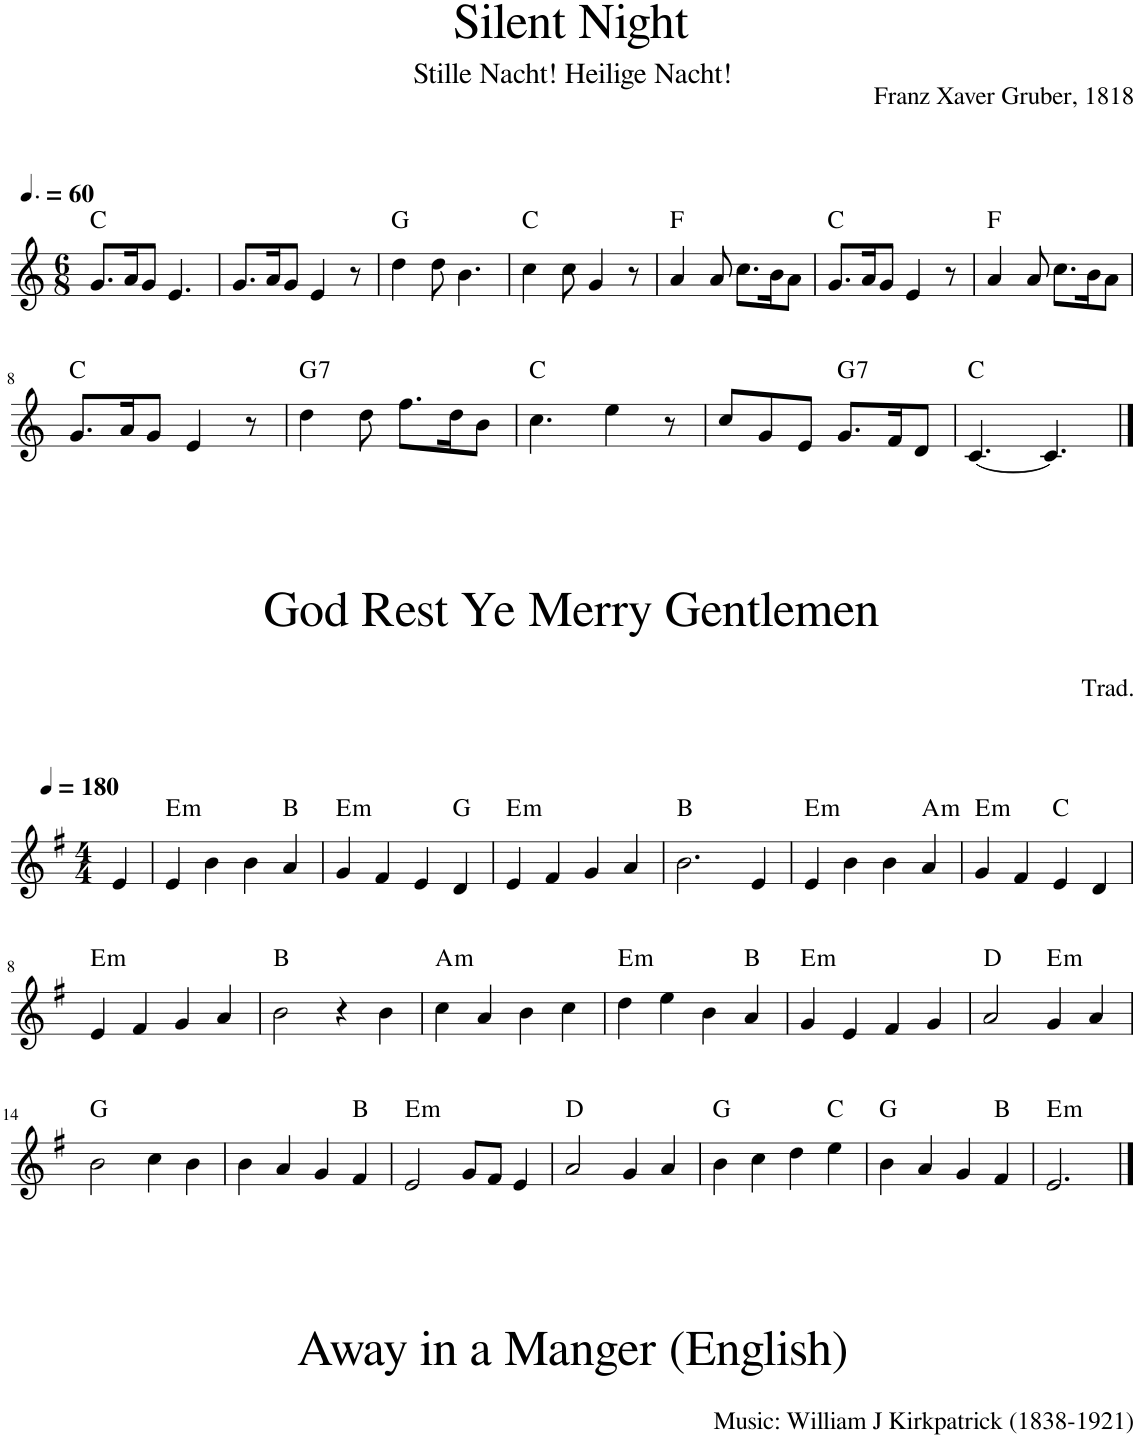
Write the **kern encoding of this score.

**kern	**harte
*part1	*part1
*staff1	*
*I"Piano	*
*I'Pno	*
*clefG2	*
*k[]	*
*M6/8	*
*MM90	*
=1	=1
8.g/L	C:maj
16a/K	.
8g/J	.
4.e/	.
=2	=2
8.g/L	.
16a/K	.
8g/J	.
4e/	.
8r	.
=3	=3
4dd\	G:maj
8dd\	.
4.b\	.
=4	=4
4cc\	C:maj
8cc\	.
4g/	.
8r	.
=5	=5
4a/	F:maj
8a/	.
8.cc\L	.
16b\K	.
8a\J	.
=6	=6
8.g/L	C:maj
16a/K	.
8g/J	.
4e/	.
8r	.
=7	=7
4a/	F:maj
8a/	.
8.cc\L	.
16b\K	.
8a\J	.
!!LO:LB:g=z
=8	=8
8.g/L	C:maj
16a/K	.
8g/J	.
4e/	.
8r	.
=9	=9
!	!LO:H:kt=7
4dd\	G:7
8dd\	.
8.ff\L	.
16dd\K	.
8b\J	.
=10	=10
4.cc\	C:maj
4ee\	.
8r	.
=11	=11
8cc/L	.
8g/	.
8e/J	.
!	!LO:H:kt=7
8.g/L	G:7
16f/K	.
8d/J	.
=12	=12
[4.c/	C:maj
4.c/]	.
!!LO:LB:g=z
==1	==1
*k[f#]	*
*G:	*
*M4/4	*
*MM180	*
4e/	.
=2	=2
!	!LO:H:kt=m
4e/	E:min
4b\	.
4b\	.
4a/	B:maj
=3	=3
!	!LO:H:kt=m
4g/	E:min
4f#/	.
4e/	.
4d/	G:maj
=4	=4
!	!LO:H:kt=m
4e/	E:min
4f#/	.
4g/	.
4a/	.
=5	=5
2.b\	B:maj
4e/	.
=6	=6
!	!LO:H:kt=m
4e/	E:min
4b\	.
4b\	.
!	!LO:H:kt=m
4a/	A:min
=7	=7
!	!LO:H:kt=m
4g/	E:min
4f#/	.
4e/	C:maj
4d/	.
!!LO:LB:g=z
=8	=8
!	!LO:H:kt=m
4e/	E:min
4f#/	.
4g/	.
4a/	.
=9	=9
2b\	B:maj
4r	.
4b\	.
=10	=10
!	!LO:H:kt=m
4cc\	A:min
4a/	.
4b\	.
4cc\	.
=11	=11
!	!LO:H:kt=m
4dd\	E:min
4ee\	.
4b\	.
4a/	B:maj
=12	=12
!	!LO:H:kt=m
4g/	E:min
4e/	.
4f#/	.
4g/	.
=13	=13
2a/	D:maj
!	!LO:H:kt=m
4g/	E:min
4a/	.
!!LO:LB:g=z
=14	=14
2b\	G:maj
4cc\	.
4b\	.
=15	=15
4b\	.
4a/	.
4g/	.
4f#/	B:maj
=16	=16
!	!LO:H:kt=m
2e/	E:min
8g/L	.
8f#/J	.
4e/	.
=17	=17
2a/	D:maj
4g/	.
4a/	.
=18	=18
4b\	G:maj
4cc\	.
4dd\	.
4ee\	C:maj
=19	=19
4b\	G:maj
4a/	.
4g/	.
4f#/	B:maj
=20	=20
!	!LO:H:kt=m
2.e/	E:min
==	==
*-	*-
